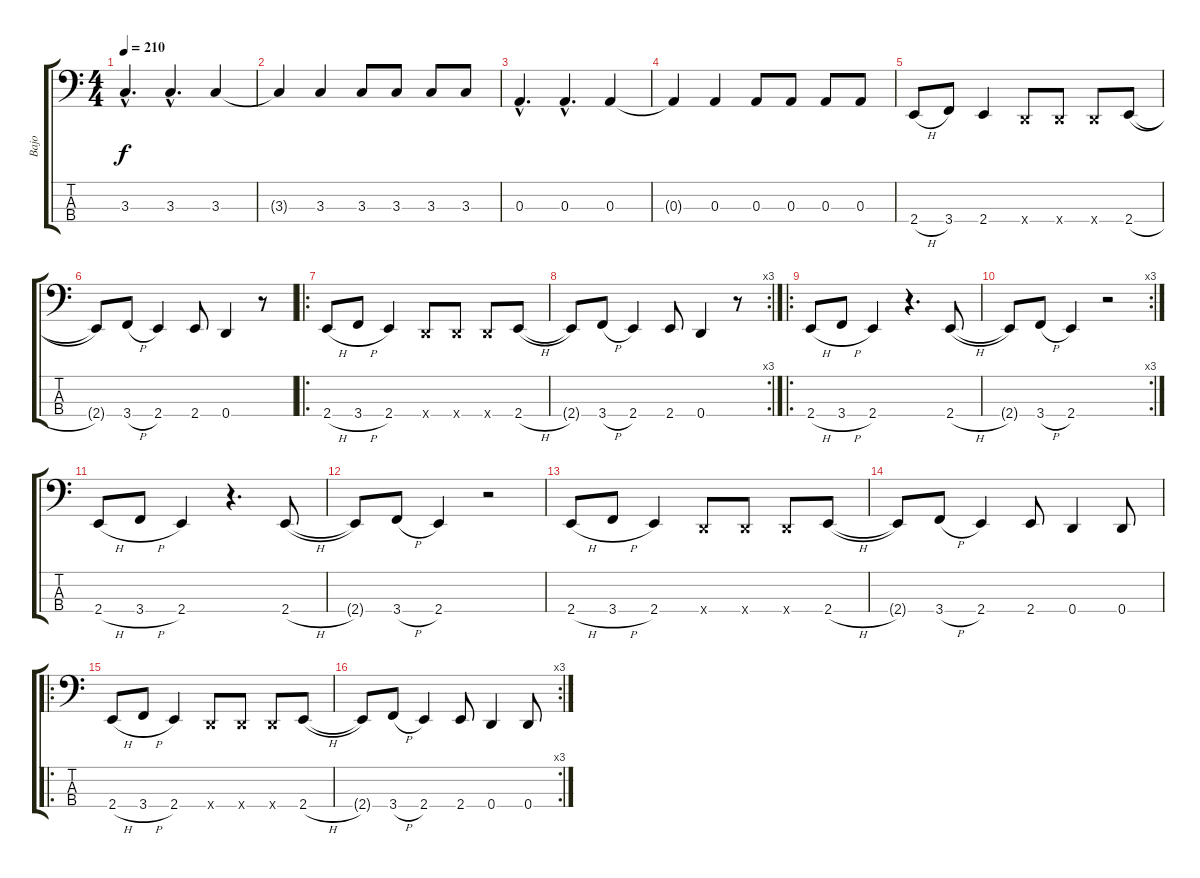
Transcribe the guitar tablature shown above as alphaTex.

\track ("Bajo" "Bajo") {instrument electricbasspick}
\staff {score tabs}
\tuning (G2 D2 A1 D1) {hide}
\ts (4 4)
\tempo 210
\clef f4
\ks c
3.3{hac}.4{d dy f} 3.3{hac}.4{d} 3.3.4 |
3.3{t}.4 3.3.4 3.3.8 3.3.8 3.3.8 3.3.8 |
0.3{hac}.4{d} 0.3{hac}.4{d} 0.3.4 |
0.3{t}.4 0.3.4 0.3.8 0.3.8 0.3.8 0.3.8 |
2.4{h}.8 3.4.8 2.4.4 0.4{x}.8 0.4{x}.8 0.4{x}.8 2.4{h}.8 |
2.4{t}.8 3.4{h}.8 2.4.4 2.4.8 0.4.4 r.8 |
\ro
2.4{h}.8 3.4{h}.8 2.4.4 0.4{x}.8 0.4{x}.8 0.4{x}.8 2.4{h}.8 |
\rc 3
2.4{t}.8 3.4{h}.8 2.4.4 2.4.8 0.4.4 r.8 |
\ro
2.4{h}.8 3.4{h}.8 2.4.4 r.4{d} 2.4{h}.8 |
\rc 3
2.4{t}.8 3.4{h}.8 2.4.4 r.2 |
2.4{h}.8 3.4{h}.8 2.4.4 r.4{d} 2.4{h}.8 |
2.4{t}.8 3.4{h}.8 2.4.4 r.2 |
2.4{h}.8 3.4{h}.8 2.4.4 0.4{x}.8 0.4{x}.8 0.4{x}.8 2.4{h}.8 |
2.4{t}.8 3.4{h}.8 2.4.4 2.4.8 0.4.4 0.4.8 |
\ro
2.4{h}.8 3.4{h}.8 2.4.4 0.4{x}.8 0.4{x}.8 0.4{x}.8 2.4{h}.8 |
\rc 3
2.4{t}.8 3.4{h}.8 2.4.4 2.4.8 0.4.4 0.4.8
